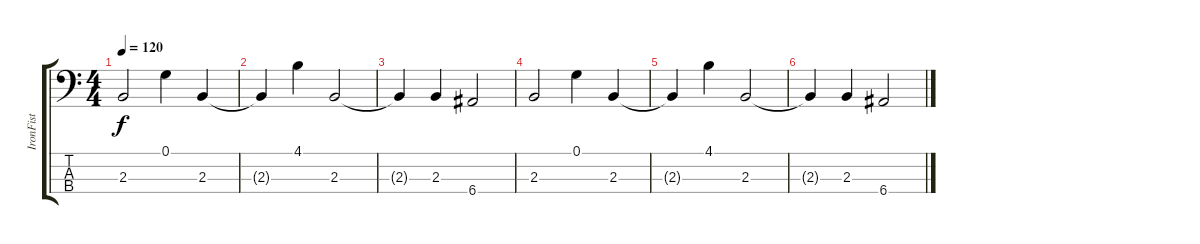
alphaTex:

\track ("IronFist" "IronFist") {instrument electricbassfinger}
\staff {score tabs}
\tuning (G2 D2 A1 E1) {hide}
\ts (4 4)
\tempo 120
\clef f4
\ks c
2.3.2{dy f} 0.1.4 2.3.4 |
2.3{t}.4 4.1.4 2.3.2 |
2.3{t}.4 2.3.4 6.4.2 |
2.3.2 0.1.4 2.3.4 |
2.3{t}.4 4.1.4 2.3.2 |
2.3{t}.4 2.3.4 6.4.2
